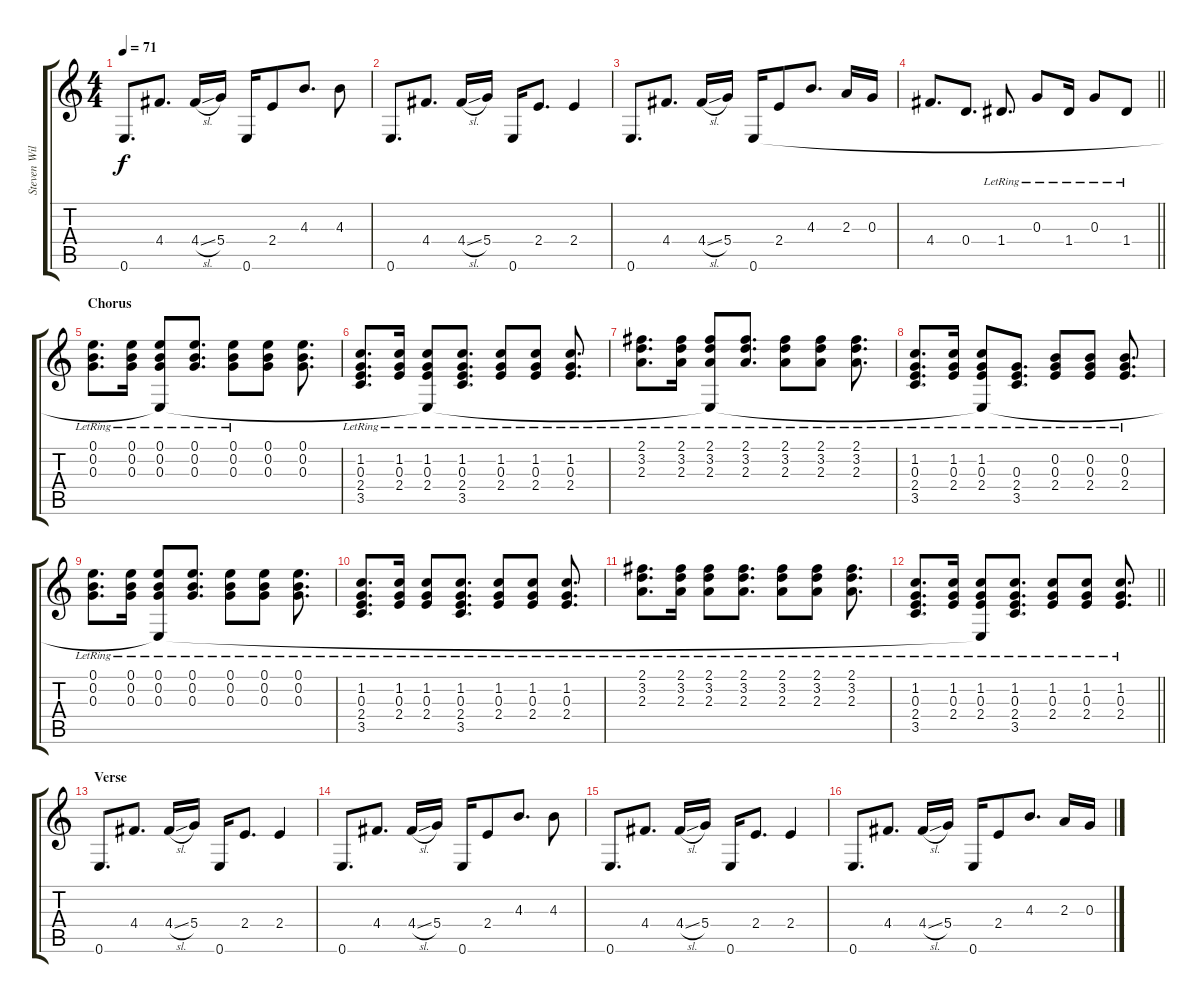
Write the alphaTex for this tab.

\track ("Steven Wilson" "Steven Wil") {instrument acousticguitarsteel}
\staff {score tabs}
\tuning (E4 B3 G3 D3 A2 E2) {hide}
\ts (4 4)
\tempo 71
\clef g2
\ks c
0.6.8{d dy f} 4.4.8{d} 4.4{sl}.16 5.4.16 0.6.16 2.4.8 4.3.8{d} 4.3.8 |
0.6.8{d} 4.4.8{d} 4.4{sl}.16 5.4.16 0.6.16 2.4.8{d} 2.4.4 |
0.6.8{d} 4.4.8{d} 4.4{sl}.16 5.4.16 0.6.16 2.4.8 4.3.8{d} 2.3.16 0.3.16 |
\barLineRight lightlight
4.4.8{d} 0.4.8{d} 1.4{lr}.8{d} 0.3{lr}.8 1.4{lr}.16 0.3{lr}.8 1.4{lr}.8 |
\section ("" "Chorus")
(0.1{lr} 0.2{lr} 0.3{lr}).8{d instrument acousticguitarnylon} (0.1{lr} 0.2{lr} 0.3{lr}).16 (0.1{lr} 0.2{lr} 0.3{lr} 0.6{t}).8 (0.1{lr} 0.2{lr} 0.3{lr}).8{d} (0.1{lr} 0.2{lr} 0.3{lr}).8 (0.1 0.2 0.3).8 (0.1 0.2 0.3).8{d} |
(1.2{lr} 0.3{lr} 2.4{lr} 3.5{lr}).8{d} (1.2{lr} 0.3{lr} 2.4{lr}).16 (1.2{lr} 0.3{lr} 2.4{lr} 0.6{t}).8 (1.2{lr} 0.3{lr} 2.4{lr} 3.5{lr}).8{d} (1.2{lr} 0.3{lr} 2.4{lr}).8 (1.2{lr} 0.3{lr} 2.4{lr}).8 (1.2{lr} 0.3{lr} 2.4{lr}).8{d} |
(2.1{lr} 3.2{lr} 2.3{lr}).8{d} (2.1{lr} 3.2{lr} 2.3{lr}).16 (2.1{lr} 3.2{lr} 2.3{lr} 0.6{t}).8 (2.1{lr} 3.2{lr} 2.3{lr}).8{d} (2.1{lr} 3.2{lr} 2.3{lr}).8 (2.1{lr} 3.2{lr} 2.3{lr}).8 (2.1{lr} 3.2{lr} 2.3{lr}).8{d} |
(1.2{lr} 0.3{lr} 2.4{lr} 3.5{lr}).8{d} (1.2{lr} 0.3{lr} 2.4{lr}).16 (1.2{lr} 0.3{lr} 2.4{lr} 0.6{t}).8 (0.3{lr} 2.4{lr} 3.5{lr}).8{d} (0.2{lr} 0.3{lr} 2.4{lr}).8 (0.2{lr} 0.3{lr} 2.4{lr}).8 (0.2{lr} 0.3{lr} 2.4{lr}).8{d} |
(0.1{lr} 0.2{lr} 0.3{lr}).8{d} (0.1{lr} 0.2{lr} 0.3{lr}).16 (0.1{lr} 0.2{lr} 0.3{lr} 0.6{t}).8 (0.1{lr} 0.2{lr} 0.3{lr}).8{d} (0.1{lr} 0.2{lr} 0.3{lr}).8 (0.1{lr} 0.2{lr} 0.3{lr}).8 (0.1{lr} 0.2{lr} 0.3{lr}).8{d} |
(1.2{lr} 0.3{lr} 2.4{lr} 3.5{lr}).8{d} (1.2{lr} 0.3{lr} 2.4{lr}).16 (1.2{lr} 0.3{lr} 2.4{lr}).8 (1.2{lr} 0.3{lr} 2.4{lr} 3.5{lr}).8{d} (1.2{lr} 0.3{lr} 2.4{lr}).8 (1.2{lr} 0.3{lr} 2.4{lr}).8 (1.2{lr} 0.3{lr} 2.4{lr}).8{d} |
(2.1{lr} 3.2{lr} 2.3{lr}).8{d} (2.1{lr} 3.2{lr} 2.3{lr}).16 (2.1{lr} 3.2{lr} 2.3{lr}).8 (2.1{lr} 3.2{lr} 2.3{lr}).8{d} (2.1{lr} 3.2{lr} 2.3{lr}).8 (2.1{lr} 3.2{lr} 2.3{lr}).8 (2.1{lr} 3.2{lr} 2.3{lr}).8{d} |
\barLineRight lightlight
(1.2{lr} 0.3{lr} 2.4{lr} 3.5{lr}).8{d} (1.2{lr} 0.3{lr} 2.4{lr}).16 (1.2{lr} 0.3{lr} 2.4{lr} 0.6{t}).8 (1.2{lr} 0.3{lr} 2.4{lr} 3.5{lr}).8{d} (1.2{lr} 0.3{lr} 2.4{lr}).8 (1.2{lr} 0.3{lr} 2.4{lr}).8 (1.2{lr} 0.3{lr} 2.4{lr}).8{d} |
\section ("" "Verse")
0.6.8{d volume 16 instrument overdrivenguitar} 4.4.8{d} 4.4{sl}.16 5.4.16 0.6.16 2.4.8{d} 2.4.4 |
0.6.8{d} 4.4.8{d} 4.4{sl}.16 5.4.16 0.6.16 2.4.8 4.3.8{d} 4.3.8 |
0.6.8{d} 4.4.8{d} 4.4{sl}.16 5.4.16 0.6.16 2.4.8{d} 2.4.4 |
0.6.8{d} 4.4.8{d} 4.4{sl}.16 5.4.16 0.6.16 2.4.8 4.3.8{d} 2.3.16 0.3.16
